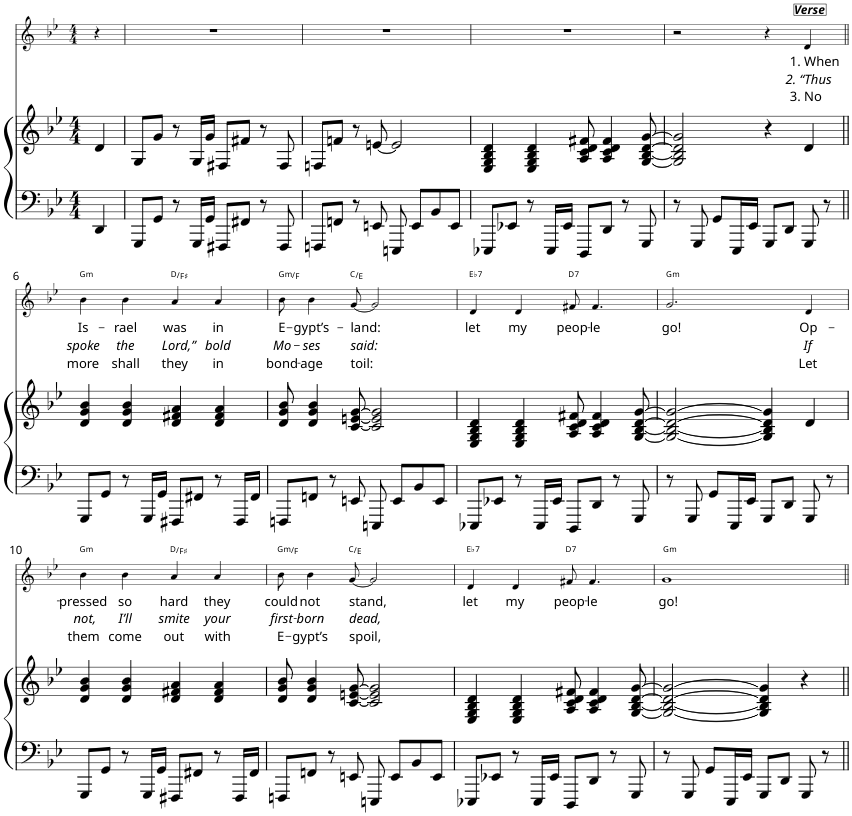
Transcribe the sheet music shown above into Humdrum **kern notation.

**kern	**kern	**kern	**text	**text	**text	**harte
*part2	*part2	*part1	*part1	*part1	*part1	*part1
*staff3	*staff2	*staff1	*staff1	*staff1	*staff1	*
*I"Piano	*	*I"Voice	*	*	*	*
*I'Pno	*	*	*	*	*	*
*	*	*stria5	*	*	*	*
*clefF4	*clefG2	*clefG2	*	*	*	*
*k[b-e-]	*k[b-e-]	*k[b-e-]	*	*	*	*
*B-:	*B-:	*B-:	*	*	*	*
*M4/4	*M4/4	*M4/4	*	*	*	*
=1	=1	=1	=1	=1	=1	=1
4DD/	4d/	4r	.	.	.	.
=2	=2	=2	=2	=2	=2	=2
8GGG/L	8G/L	1r	.	.	.	.
8GG/J	8g/J	.	.	.	.	.
8r	8r	.	.	.	.	.
16GGG/LL	16G/LL	.	.	.	.	.
16GG/JJ	16g/JJ	.	.	.	.	.
8FFF#X/L	8F#X/L	.	.	.	.	.
8FF#X/J	8f#X/J	.	.	.	.	.
8r	8r	.	.	.	.	.
8FFF#/	8F#/	.	.	.	.	.
=3	=3	=3	=3	=3	=3	=3
8FFFn/L	8Fn/L	1r	.	.	.	.
8FFn/J	8fn/J	.	.	.	.	.
8r	8r	.	.	.	.	.
8EEn/	[8en/	.	.	.	.	.
8EEEn/	2e/]	.	.	.	.	.
8EE/L	.	.	.	.	.	.
8BB-/	.	.	.	.	.	.
8EE/J	.	.	.	.	.	.
=4	=4	=4	=4	=4	=4	=4
8EEE-X/L	4E-/ 4G/ 4B-/ 4d/	1r	.	.	.	.
8EE-X/J	.	.	.	.	.	.
8r	4E-/ 4G/ 4B-/ 4d/	.	.	.	.	.
16EEE-/LL	.	.	.	.	.	.
16EE-/JJ	.	.	.	.	.	.
8DDD/L	8A/ 8c/ 8d/ 8f#X/	.	.	.	.	.
8DD/J	4A/ 4c/ 4d/ 4f#/	.	.	.	.	.
8r	.	.	.	.	.	.
8GGG/	[8G/ [8B-/ [8d/ [8g/	.	.	.	.	.
=5	=5	=5	=5	=5	=5	=5
8r	2G/] 2B-/] 2d/] 2g/]	2r	.	.	.	.
8GGG/	.	.	.	.	.	.
8GG/L	.	.	.	.	.	.
16EEE-/L	.	.	.	.	.	.
16EE-/JJ	.	.	.	.	.	.
8GGG/L	4r	4r	.	.	.	.
8DD/J	.	.	.	.	.	.
!	!	!LO:TX:a:Bi:t=Verse	!	!	!	!
!	!	!	!LO:LY:b	!LO:LY:b	!LO:LY:b	!
8GGG/	4d/	4d/	1. When	2. “Thus	3. No	.
8r	.	.	.	.	.	.
!!LO:LB:g=z
=6||	=6||	=6||	=6||	=6||	=6||	=6||
!	!	!	!LO:LY:b	!LO:LY:b	!LO:LY:b	!LO:H:kt=m
8GGG/L	4d/ 4g/ 4b-/	4b-\	Is-	spoke	more	G:min
8GG/J	.	.	.	.	.	.
!	!	!	!LO:LY:b	!LO:LY:b	!LO:LY:b	!
8r	4d/ 4g/ 4b-/	4b-\	-rael	the	shall	.
16GGG/LL	.	.	.	.	.	.
16GG/JJ	.	.	.	.	.	.
!	!	!	!LO:LY:b	!LO:LY:b	!LO:LY:b	!
8FFF#X/L	4d/ 4f#X/ 4a/	4a/	was	Lord,”	they	D:maj/3
8FF#X/J	.	.	.	.	.	.
!	!	!	!LO:LY:b	!LO:LY:b	!LO:LY:b	!
8r	4d/ 4f#/ 4a/	4a/	in	bold	in	.
16FFF#/LL	.	.	.	.	.	.
16FF#/JJ	.	.	.	.	.	.
=7	=7	=7	=7	=7	=7	=7
!	!	!	!LO:LY:b	!LO:LY:b	!LO:LY:b	!LO:H:kt=m
8FFFn/L	8d/ 8g/ 8b-/	8b-\	E-	Mo-	bond-	G:min/b7
!	!	!	!LO:LY:b	!LO:LY:b	!LO:LY:b	!
8FFn/J	4d/ 4g/ 4b-/	4b-\	-gypt’s-	-ses	-age	.
8r	.	.	.	.	.	.
!	!	!	!LO:LY:b	!LO:LY:b	!LO:LY:b	!
8EEn/	[8c/ [8en/ [8g/	[8g/	-land:	said:	toil:	C:maj/3
8EEEn/	2c/] 2e/] 2g/]	2g/]	.	.	.	.
8EE/L	.	.	.	.	.	.
8BB-/	.	.	.	.	.	.
8EE/J	.	.	.	.	.	.
=8	=8	=8	=8	=8	=8	=8
!	!	!	!LO:LY:b	!	!	!LO:H:kt=7
8EEE-X/L	4E-/ 4G/ 4B-/ 4d/	4d/	let	.	.	Eb:7
8EE-X/J	.	.	.	.	.	.
!	!	!	!LO:LY:b	!	!	!
8r	4E-/ 4G/ 4B-/ 4d/	4d/	my	.	.	.
16EEE-/LL	.	.	.	.	.	.
16EE-/JJ	.	.	.	.	.	.
!	!	!	!LO:LY:b	!	!	!LO:H:kt=7
8DDD/L	8A/ 8c/ 8d/ 8f#X/	8f#X/	peop-	.	.	D:7
!	!	!	!LO:LY:b	!	!	!
8DD/J	4A/ 4c/ 4d/ 4f#/	4.f#/	-le	.	.	.
8r	.	.	.	.	.	.
8GGG/	[8G/ [8B-/ [8d/ [8g/	.	.	.	.	.
=9	=9	=9	=9	=9	=9	=9
!	!	!	!LO:LY:b	!	!	!LO:H:kt=m
8r	2G/_ 2B-/_ 2d/_ 2g/_	2.g/	go!	.	.	G:min
8GGG/	.	.	.	.	.	.
8GG/L	.	.	.	.	.	.
16EEE-/L	.	.	.	.	.	.
16EE-/JJ	.	.	.	.	.	.
8GGG/L	4G/] 4B-/] 4d/] 4g/]	.	.	.	.	.
8DD/J	.	.	.	.	.	.
!	!	!	!LO:LY:b	!LO:LY:b	!LO:LY:b	!
8GGG/	4d/	4d/	Op-	If	Let	.
8r	.	.	.	.	.	.
!!LO:LB:g=z
=10	=10	=10	=10	=10	=10	=10
!	!	!	!LO:LY:b	!LO:LY:b	!LO:LY:b	!LO:H:kt=m
8GGG/L	4d/ 4g/ 4b-/	4b-\	-pressed	not,	them	G:min
8GG/J	.	.	.	.	.	.
!	!	!	!LO:LY:b	!LO:LY:b	!LO:LY:b	!
8r	4d/ 4g/ 4b-/	4b-\	so	I’ll	come	.
16GGG/LL	.	.	.	.	.	.
16GG/JJ	.	.	.	.	.	.
!	!	!	!LO:LY:b	!LO:LY:b	!LO:LY:b	!
8FFF#X/L	4d/ 4f#X/ 4a/	4a/	hard	smite	out	D:maj/3
8FF#X/J	.	.	.	.	.	.
!	!	!	!LO:LY:b	!LO:LY:b	!LO:LY:b	!
8r	4d/ 4f#/ 4a/	4a/	they	your	with	.
16FFF#/LL	.	.	.	.	.	.
16FF#/JJ	.	.	.	.	.	.
=11	=11	=11	=11	=11	=11	=11
!	!	!	!LO:LY:b	!LO:LY:b	!LO:LY:b	!LO:H:kt=m
8FFFn/L	8d/ 8g/ 8b-/	8b-\	could	first-	E-	G:min/b7
!	!	!	!LO:LY:b	!LO:LY:b	!LO:LY:b	!
8FFn/J	4d/ 4g/ 4b-/	4b-\	not	-born	-gypt’s	.
8r	.	.	.	.	.	.
!	!	!	!LO:LY:b	!LO:LY:b	!LO:LY:b	!
8EEn/	[8c/ [8en/ [8g/	[8g/	stand,	dead,	spoil,	C:maj/3
8EEEn/	2c/] 2e/] 2g/]	2g/]	.	.	.	.
8EE/L	.	.	.	.	.	.
8BB-/	.	.	.	.	.	.
8EE/J	.	.	.	.	.	.
=12	=12	=12	=12	=12	=12	=12
!	!	!	!LO:LY:b	!	!	!LO:H:kt=7
8EEE-X/L	4E-/ 4G/ 4B-/ 4d/	4d/	let	.	.	Eb:7
8EE-X/J	.	.	.	.	.	.
!	!	!	!LO:LY:b	!	!	!
8r	4E-/ 4G/ 4B-/ 4d/	4d/	my	.	.	.
16EEE-/LL	.	.	.	.	.	.
16EE-/JJ	.	.	.	.	.	.
!	!	!	!LO:LY:b	!	!	!LO:H:kt=7
8DDD/L	8A/ 8c/ 8d/ 8f#X/	8f#X/	peop-	.	.	D:7
!	!	!	!LO:LY:b	!	!	!
8DD/J	4A/ 4c/ 4d/ 4f#/	4.f#/	-le	.	.	.
8r	.	.	.	.	.	.
8GGG/	[8G/ [8B-/ [8d/ [8g/	.	.	.	.	.
=13	=13	=13	=13	=13	=13	=13
!	!	!	!LO:LY:b	!	!	!LO:H:kt=m
8r	2G/_ 2B-/_ 2d/_ 2g/_	1g	go!	.	.	G:min
8GGG/	.	.	.	.	.	.
8GG/L	.	.	.	.	.	.
16EEE-/L	.	.	.	.	.	.
16EE-/JJ	.	.	.	.	.	.
8GGG/L	4G/] 4B-/] 4d/] 4g/]	.	.	.	.	.
8DD/J	.	.	.	.	.	.
8GGG/	4r	.	.	.	.	.
8r	.	.	.	.	.	.
=||	=||	=||	=||	=||	=||	=||
*-	*-	*-	*-	*-	*-	*-
